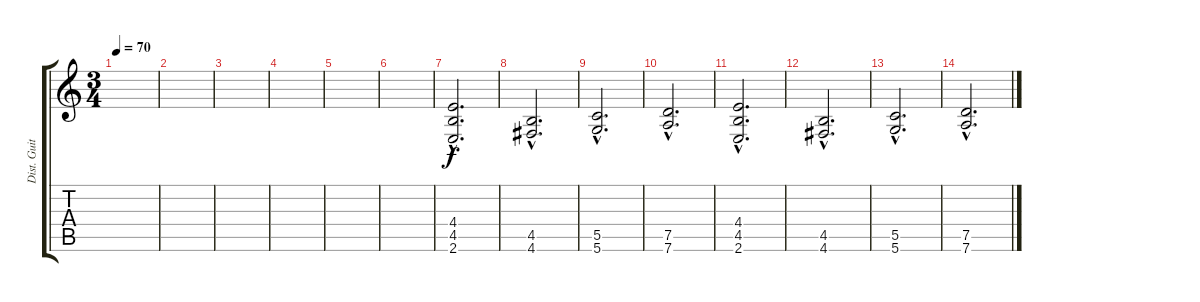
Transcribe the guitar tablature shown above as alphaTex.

\track ("Dist. Guitar" "Dist. Guit") {instrument distortionguitar}
\staff {score tabs}
\tuning (D4 A3 F3 C3 G2 D2) {hide}
\ts (3 4)
\tempo 70
\clef g2
\ks c
|
|
|
|
|
|
(4.4{hac} 4.5{hac} 2.6{hac}).2{d} |
(4.5{hac} 4.6{hac}).2{d} |
(5.5{hac} 5.6{hac}).2{d} |
(7.5{hac} 7.6{hac}).2{d} |
(4.4{hac} 4.5{hac} 2.6{hac}).2{d} |
(4.5{hac} 4.6{hac}).2{d} |
(5.5{hac} 5.6{hac}).2{d} |
(7.5{hac} 7.6{hac}).2{d}
